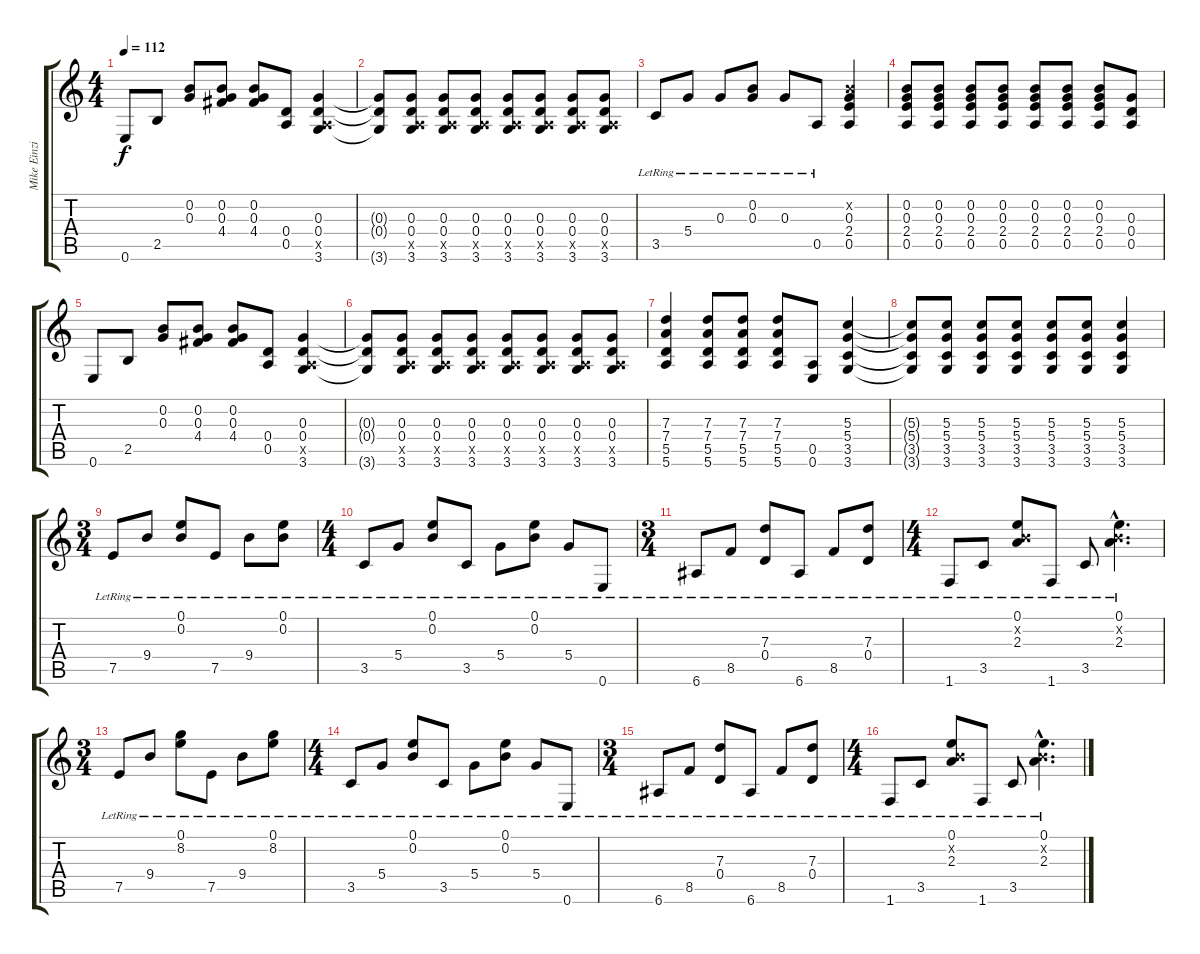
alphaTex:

\track ("Mike Einzinger (guitar)" "Mike Einzi") {instrument acousticguitarsteel}
\staff {score tabs}
\tuning (E4 B3 G3 D3 A2 E2) {hide}
\ts (4 4)
\tempo 112
\clef g2
\ks c
0.6.8{dy f} 2.5.8 (0.2 0.3).8 (0.2 0.3 4.4).8 (0.2 0.3 4.4).8 (0.4 0.5).8 (0.3 0.4 0.5{x} 3.6).4 |
(0.3{t} 0.4{t} 3.6{t}).8 (0.3 0.4 0.5{x} 3.6).8 (0.3 0.4 0.5{x} 3.6).8 (0.3 0.4 0.5{x} 3.6).8 (0.3 0.4 0.5{x} 3.6).8 (0.3 0.4 0.5{x} 3.6).8 (0.3 0.4 0.5{x} 3.6).8 (0.3 0.4 0.5{x} 3.6).8 |
3.5{lr}.8 5.4{lr}.8 0.3{lr}.8 (0.2{lr} 0.3{lr}).8 0.3{lr}.8 0.5{lr}.8 (0.2{x} 0.3 2.4 0.5).4 |
(0.2 0.3 2.4 0.5).8 (0.2 0.3 2.4 0.5).8 (0.2 0.3 2.4 0.5).8 (0.2 0.3 2.4 0.5).8 (0.2 0.3 2.4 0.5).8 (0.2 0.3 2.4 0.5).8 (0.2 0.3 2.4 0.5).8 (0.3 0.4 0.5).8 |
0.6.8 2.5.8 (0.2 0.3).8 (0.2 0.3 4.4).8 (0.2 0.3 4.4).8 (0.4 0.5).8 (0.3 0.4 0.5{x} 3.6).4 |
(0.3{t} 0.4{t} 3.6{t}).8 (0.3 0.4 0.5{x} 3.6).8 (0.3 0.4 0.5{x} 3.6).8 (0.3 0.4 0.5{x} 3.6).8 (0.3 0.4 0.5{x} 3.6).8 (0.3 0.4 0.5{x} 3.6).8 (0.3 0.4 0.5{x} 3.6).8 (0.3 0.4 0.5{x} 3.6).8 |
(7.3 7.4 5.5 5.6).4 (7.3 7.4 5.5 5.6).8 (7.3 7.4 5.5 5.6).8 (7.3 7.4 5.5 5.6).8 (0.5 0.6).8 (5.3 5.4 3.5 3.6).4 |
(5.3{t} 5.4{t} 3.5{t} 3.6{t}).8 (5.3 5.4 3.5 3.6).8 (5.3 5.4 3.5 3.6).8 (5.3 5.4 3.5 3.6).8 (5.3 5.4 3.5 3.6).8 (5.3 5.4 3.5 3.6).8 (5.3 5.4 3.5 3.6).4 |
\ts (3 4)
7.5{lr}.8 9.4{lr}.8 (0.1{lr} 0.2{lr}).8 7.5{lr}.8 9.4{lr}.8 (0.1{lr} 0.2{lr}).8 |
\ts (4 4)
3.5{lr}.8 5.4{lr}.8 (0.1{lr} 0.2{lr}).8 3.5{lr}.8 5.4{lr}.8 (0.1{lr} 0.2{lr}).8 5.4{lr}.8 0.6{lr}.8 |
\ts (3 4)
6.6{lr}.8 8.5{lr}.8 (7.3{lr} 0.4{lr}).8 6.6{lr}.8 8.5{lr}.8 (7.3{lr} 0.4{lr}).8 |
\ts (4 4)
1.6{lr}.8 3.5{lr}.8 (0.1{lr} 0.2{x} 2.3{lr}).8 1.6{lr}.8 3.5{lr}.8 (0.1{hac lr} 0.2{hac x} 2.3{hac lr}).4{d} |
\ts (3 4)
7.5{lr}.8 9.4{lr}.8 (0.1{lr} 8.2{lr}).8 7.5{lr}.8 9.4{lr}.8 (0.1{lr} 8.2{lr}).8 |
\ts (4 4)
3.5{lr}.8 5.4{lr}.8 (0.1{lr} 0.2{lr}).8 3.5{lr}.8 5.4{lr}.8 (0.1{lr} 0.2{lr}).8 5.4{lr}.8 0.6{lr}.8 |
\ts (3 4)
6.6{lr}.8 8.5{lr}.8 (7.3{lr} 0.4{lr}).8 6.6{lr}.8 8.5{lr}.8 (7.3{lr} 0.4{lr}).8 |
\ts (4 4)
1.6{lr}.8 3.5{lr}.8 (0.1{lr} 0.2{x} 2.3{lr}).8 1.6{lr}.8 3.5{lr}.8 (0.1{hac lr} 0.2{hac x} 2.3{hac lr}).4{d}
